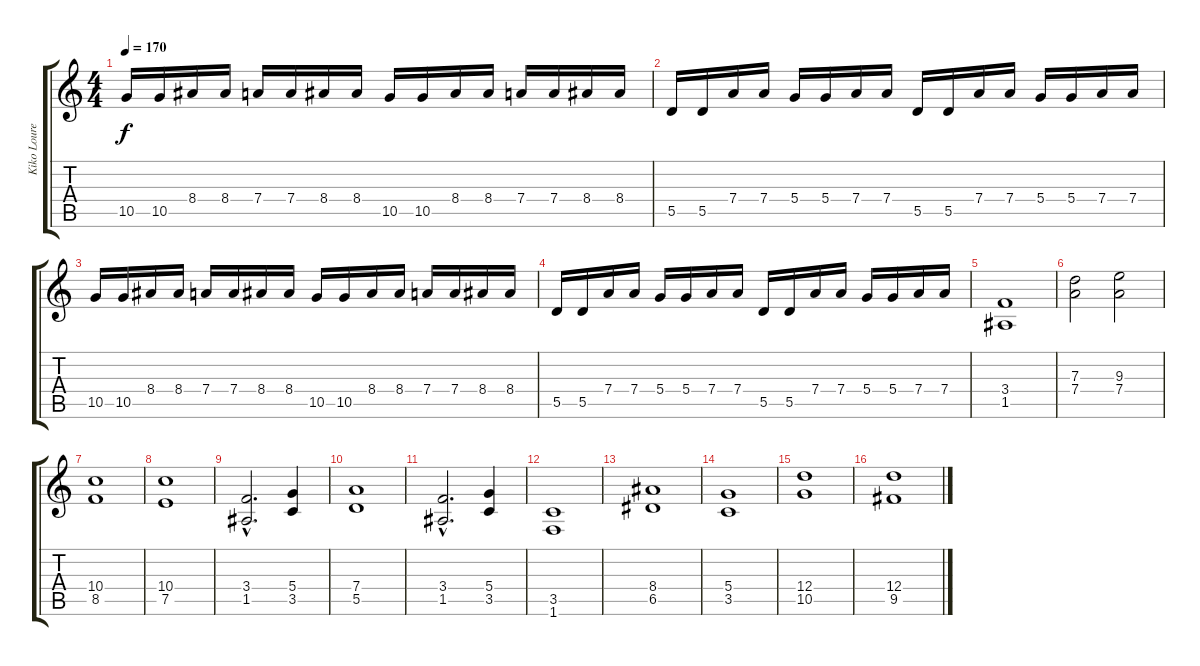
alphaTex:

\track ("Kiko Loureiro" "Kiko Loure") {instrument overdrivenguitar}
\staff {score tabs}
\tuning (E4 B3 G3 D3 A2 E2) {hide}
\ts (4 4)
\tempo 170
\clef g2
\ks c
10.5.16{dy f} 10.5.16 8.4.16 8.4.16 7.4.16 7.4.16 8.4.16 8.4.16 10.5.16 10.5.16 8.4.16 8.4.16 7.4.16 7.4.16 8.4.16 8.4.16 |
5.5.16 5.5.16 7.4.16 7.4.16 5.4.16 5.4.16 7.4.16 7.4.16 5.5.16 5.5.16 7.4.16 7.4.16 5.4.16 5.4.16 7.4.16 7.4.16 |
10.5.16 10.5.16 8.4.16 8.4.16 7.4.16 7.4.16 8.4.16 8.4.16 10.5.16 10.5.16 8.4.16 8.4.16 7.4.16 7.4.16 8.4.16 8.4.16 |
5.5.16 5.5.16 7.4.16 7.4.16 5.4.16 5.4.16 7.4.16 7.4.16 5.5.16 5.5.16 7.4.16 7.4.16 5.4.16 5.4.16 7.4.16 7.4.16 |
(3.4 1.5).1 |
(7.3 7.4).2 (9.3 7.4).2 |
(10.4 8.5).1 |
(10.4 7.5).1 |
(3.4{hac} 1.5{hac}).2{d} (5.4 3.5).4 |
(7.4 5.5).1 |
(3.4{hac} 1.5{hac}).2{d} (5.4 3.5).4 |
(3.5 1.6).1 |
(8.4 6.5).1 |
(5.4 3.5).1 |
(12.4 10.5).1 |
(12.4 9.5).1
